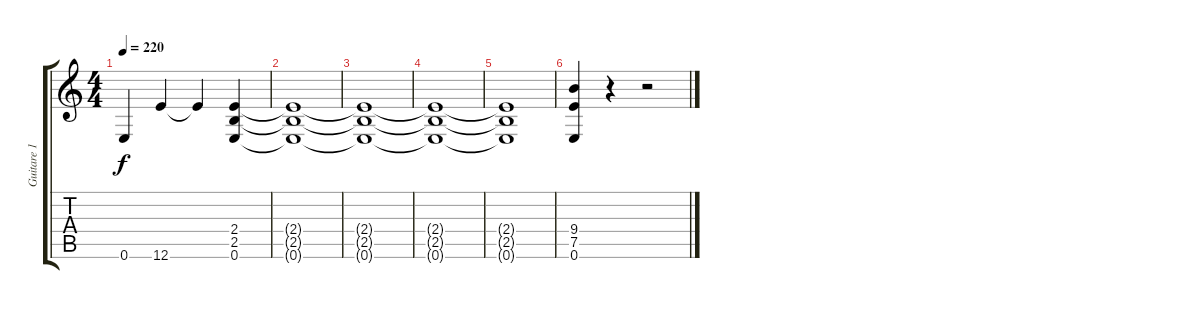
\track ("Guitare 1" "Guitare 1") {instrument distortionguitar}
\staff {score tabs}
\tuning (E4 B3 G3 D3 A2 E2) {hide}
\ts (4 4)
\tempo 220
\clef g2
\ks c
0.6.4{dy f} 12.6.4 12.6{t}.4 (2.4 2.5 0.6).4 |
(2.4{t} 2.5{t} 0.6{t}).1 |
(2.4{t} 2.5{t} 0.6{t}).1 |
(2.4{t} 2.5{t} 0.6{t}).1 |
(2.4{t} 2.5{t} 0.6{t}).1 |
(9.4 7.5 0.6).4 r.4 r.2
